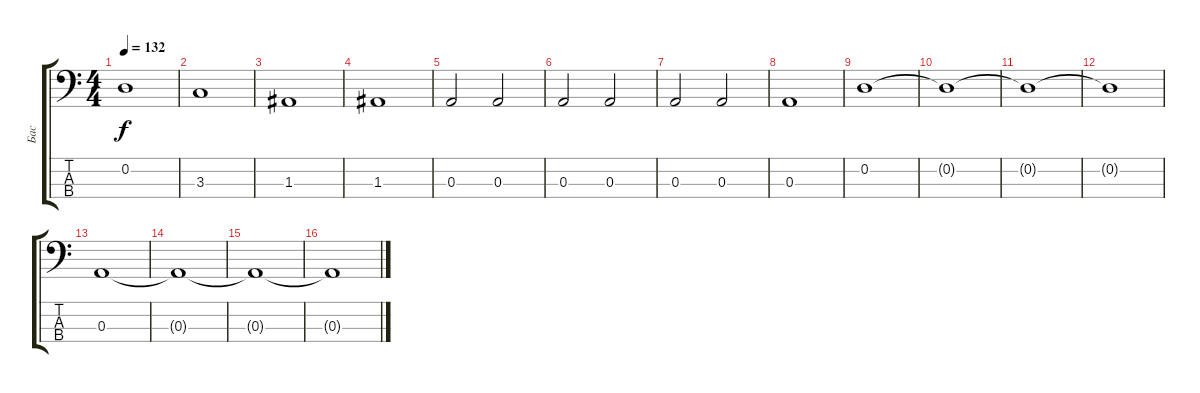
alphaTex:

\track ("Бас" "Бас") {instrument electricbassfinger}
\staff {score tabs}
\tuning (G2 D2 A1 E1) {hide}
\ts (4 4)
\tempo 132
\clef f4
\ks c
0.2.1{dy f} |
3.3.1 |
1.3.1 |
1.3.1 |
0.3.2 0.3.2 |
0.3.2 0.3.2 |
0.3.2 0.3.2 |
0.3.1 |
0.2.1 |
0.2{t}.1 |
0.2{t}.1 |
0.2{t}.1 |
0.3.1 |
0.3{t}.1 |
0.3{t}.1 |
0.3{t}.1
